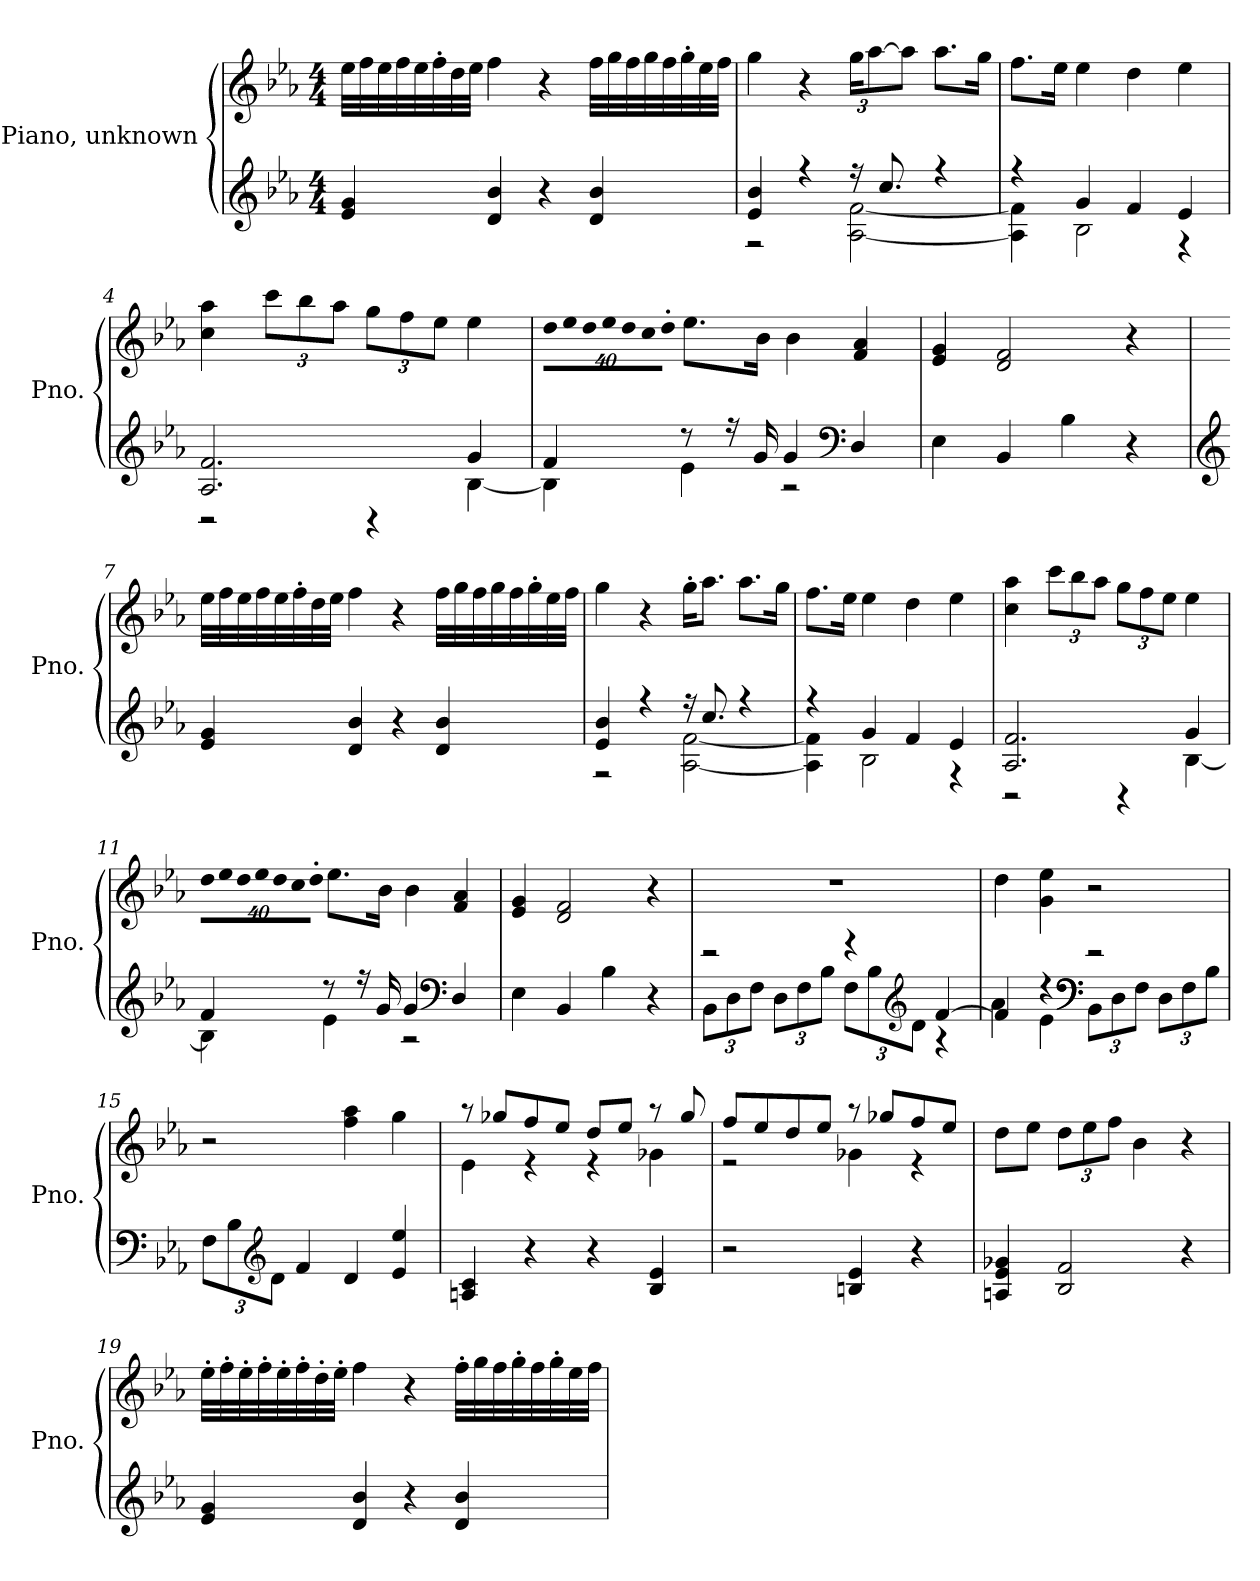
**kern	**kern
*part1	*part1
*staff2	*staff1
*I"Piano, unknown	*
*I'Pno.	*
*clefG2	*clefG2
*k[b-e-a-]	*k[b-e-a-]
*M4/4	*M4/4
*MM120	*MM120
=1	=1
4e-/ 4g/	32ee-\LLL
.	32ff\
.	32ee-\
.	32ff\
.	32ee-\
.	32ff'\
.	32dd\
.	32ee-\JJJ
4d/ 4b-/	4ff\
4r	4r
4d/ 4b-/	32ff\LLL
.	32gg\
.	32ff\
.	32gg\
.	32ff\
.	32gg'\
.	32ee-\
.	32ff\JJJ
=2	=2
*^	*
4e-/ 4b-/	2r	4gg\
4r	.	4r
*	*	*Xbrackettup
16r	[2A-\ [2f\	24gg\KL
.	.	[12aa-\
8.cc/	.	.
.	.	8aa-\J]
4r	.	8.aa-\L
.	.	16gg\Jk
=3	=3	=3
4r	4A-\] 4f\]	8.ff\L
.	.	16ee-\Jk
4g/	2B-\	4ee-\
4f/	.	4dd\
4e-/	4r	4ee-\
=4	=4	=4
2.A-/ 2.f/	2r	4cc\ 4aa-\
.	.	12ccc\L
.	.	12bb-\
.	.	12aa-\J
.	4r	12gg\L
.	.	12ff\
.	.	12ee-\J
4g/	[4B-\	4ee-\
!!LO:LB:g=z
=5	=5	=5
!	!	!LO:N:vis=32
4f/	4B-\]	640%23dd\LLL
!	!	!LO:N:vis=32
.	.	640%23ee-\
!	!	!LO:N:vis=32
.	.	640%23dd\
!	!	!LO:N:vis=32
.	.	640%23ee-\
!	!	!LO:N:vis=32
.	.	640%23dd\
!	!	!LO:N:vis=32
.	.	640%23cc\
!	!	!LO:N:vis=32
.	.	640%23dd'\JJJ
8r	4e-\	.
.	.	8.ee-\L
16r	.	.
16g/	.	.
.	.	16b-\Jk
4g/	2r	.
.	.	4b-\
*clefF4	*	*
4D/	.	.
.	.	4f/ 4a-/
640ryy	640ryy	.
*v	*v	*
=6	=6
4E-\	4e-/ 4g/
4BB-/	2d/ 2f/
4B-\	.
4r	4r
=7	=7
*clefG2	*
4e-/ 4g/	32ee-\LLL
.	32ff\
.	32ee-\
.	32ff\
.	32ee-\
.	32ff'\
.	32dd\
.	32ee-\JJJ
4d/ 4b-/	4ff\
4r	4r
4d/ 4b-/	32ff\LLL
.	32gg\
.	32ff\
.	32gg\
.	32ff\
.	32gg'\
.	32ee-\
.	32ff\JJJ
!!LO:LB:g=z
=8	=8
*^	*
4e-/ 4b-/	2r	4gg\
4r	.	4r
16r	[2A-\ [2f\	16gg'\KL
8.cc/	.	8.aa-\J
4r	.	8.aa-\L
.	.	16gg\Jk
=9	=9	=9
4r	4A-\] 4f\]	8.ff\L
.	.	16ee-\Jk
4g/	2B-\	4ee-\
4f/	.	4dd\
4e-/	4r	4ee-\
=10	=10	=10
2.A-/ 2.f/	2r	4cc\ 4aa-\
.	.	12ccc\L
.	.	12bb-\
.	.	12aa-\J
.	4r	12gg\L
.	.	12ff\
.	.	12ee-\J
4g/	[4B-\	4ee-\
=11	=11	=11
!	!	!LO:N:vis=32
4f/	4B-\]	640%23dd\LLL
!	!	!LO:N:vis=32
.	.	640%23ee-\
!	!	!LO:N:vis=32
.	.	640%23dd\
!	!	!LO:N:vis=32
.	.	640%23ee-\
!	!	!LO:N:vis=32
.	.	640%23dd\
!	!	!LO:N:vis=32
.	.	640%23cc\
!	!	!LO:N:vis=32
.	.	640%23dd'\JJJ
8r	4e-\	.
.	.	8.ee-\L
16r	.	.
16g/	.	.
.	.	16b-\Jk
4g/	2r	.
.	.	4b-\
*clefF4	*	*
4D/	.	.
.	.	4f/ 4a-/
640ryy	640ryy	.
*v	*v	*
=12	=12
4E-\	4e-/ 4g/
4BB-/	2d/ 2f/
4B-\	.
4r	4r
!!LO:LB:g=z
=13	=13
*^	*
*	*Xbrackettup	*
2r	12BB-\L	1r
.	12D\	.
.	12F\J	.
.	12D\L	.
.	12F\	.
.	12B-\J	.
4r	12F\L	.
.	12B-\	.
*clefG2	*	*
.	12d\J	.
[4f/	4r	.
=14	=14	=14
4f/]	4a-\	4dd\
4r	4e-\	4g\ 4ee-\
*clefF4	*	*
2r	12BB-\L	2r
.	12D\	.
.	12F\J	.
.	12D\L	.
.	12F\	.
.	12B-\J	.
*v	*v	*
=15	=15
12F\L	2r
12B-\	.
*clefG2	*
12d\J	.
4f/	.
4d/	4ff\ 4aa-\
4e-/ 4ee-/	4gg\
=16	=16
*	*^
4An/ 4c/	8r	4e-\
.	8gg-X/L	.
4r	8ff/	4r
.	8ee-/J	.
4r	8dd/L	4r
.	8ee-/J	.
4B-/ 4e-/	8r	4g-X\
.	8gg-/	.
!!LO:LB:g=z	!!
=17	=17	=17
2r	8ff/L	2r
.	8ee-/	.
.	8dd/	.
.	8ee-/J	.
4Bn/ 4e-/	8r	4g-X\
.	8gg-X/L	.
4r	8ff/	4r
.	8ee-/J	.
*	*v	*v
=18	=18
4An/ 4e-/ 4g-X/	8dd\L
.	8ee-\J
2B-/ 2f/	12dd\L
.	12ee-\
.	12ff\J
.	4b-\
4r	4r
=19	=19
4e-/ 4g/	32ee-'\LLL
.	32ff'\
.	32ee-'\
.	32ff'\
.	32ee-'\
.	32ff'\
.	32dd'\
.	32ee-'\JJJ
4d/ 4b-/	4ff\
4r	4r
4d/ 4b-/	32ff'\LLL
.	32gg\
.	32ff\
.	32gg'\
.	32ff\
.	32gg'\
.	32ee-\
.	32ff\JJJ
=	=
*-	*-
